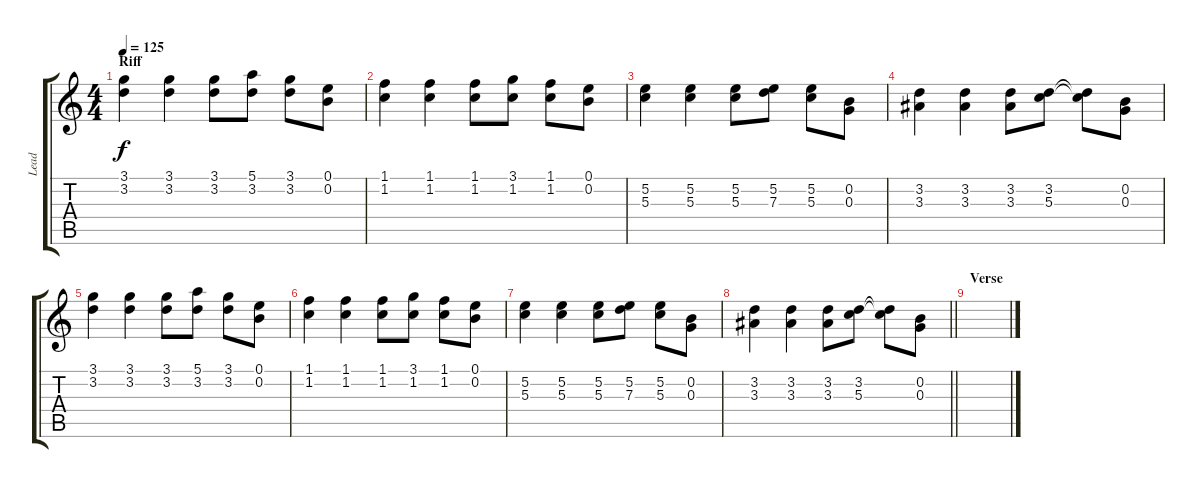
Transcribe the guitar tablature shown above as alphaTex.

\track ("Lead" "Lead") {instrument electricguitarclean}
\staff {score tabs}
\tuning (E4 B3 G3 D3 A2 E2) {hide}
\ts (4 4)
\section ("" "Riff")
\tempo 125
\clef g2
\ks c
(3.1 3.2).4{dy f} (3.1 3.2).4 (3.1 3.2).8 (5.1 3.2).8 (3.1 3.2).8 (0.1 0.2).8 |
(1.1 1.2).4 (1.1 1.2).4 (1.1 1.2).8 (3.1 1.2).8 (1.1 1.2).8 (0.1 0.2).8 |
(5.2 5.3).4 (5.2 5.3).4 (5.2 5.3).8 (5.2 7.3).8 (5.2 5.3).8 (0.2 0.3).8 |
(3.2 3.3).4 (3.2 3.3).4 (3.2 3.3).8 (3.2 5.3).8 (3.2{t} 5.3{t}).8 (0.2 0.3).8 |
(3.1 3.2).4 (3.1 3.2).4 (3.1 3.2).8 (5.1 3.2).8 (3.1 3.2).8 (0.1 0.2).8 |
(1.1 1.2).4 (1.1 1.2).4 (1.1 1.2).8 (3.1 1.2).8 (1.1 1.2).8 (0.1 0.2).8 |
(5.2 5.3).4 (5.2 5.3).4 (5.2 5.3).8 (5.2 7.3).8 (5.2 5.3).8 (0.2 0.3).8 |
\barLineRight lightlight
(3.2 3.3).4 (3.2 3.3).4 (3.2 3.3).8 (3.2 5.3).8 (3.2{t} 5.3{t}).8 (0.2 0.3).8 |
\section ("" "Verse")
